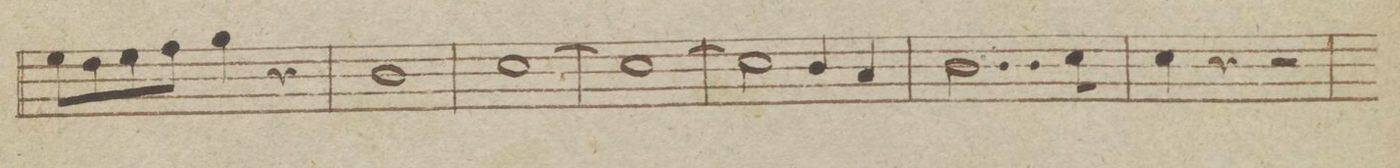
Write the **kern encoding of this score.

**kern	**dynam
*I"Clarinetto Secondo in B	*
*clefG2	*
*k[b-e-]	*
*met(c|)	*
*M2/2	*
8dd\L	.
8cc\	.
8dd\	.
8ee-\J	.
4ff\	.
4r	.
=109	=109
1a	.
=110	=110
[1b-	.
=111	=111
1b-_	.
=112	=112
2b-\]	.
4a/	.
4g/	.
=113	=113
2..a\	.
8b-\	.
=114	=114
4b-\	.
4r	.
2r	.
=115	=115
*-	*-
